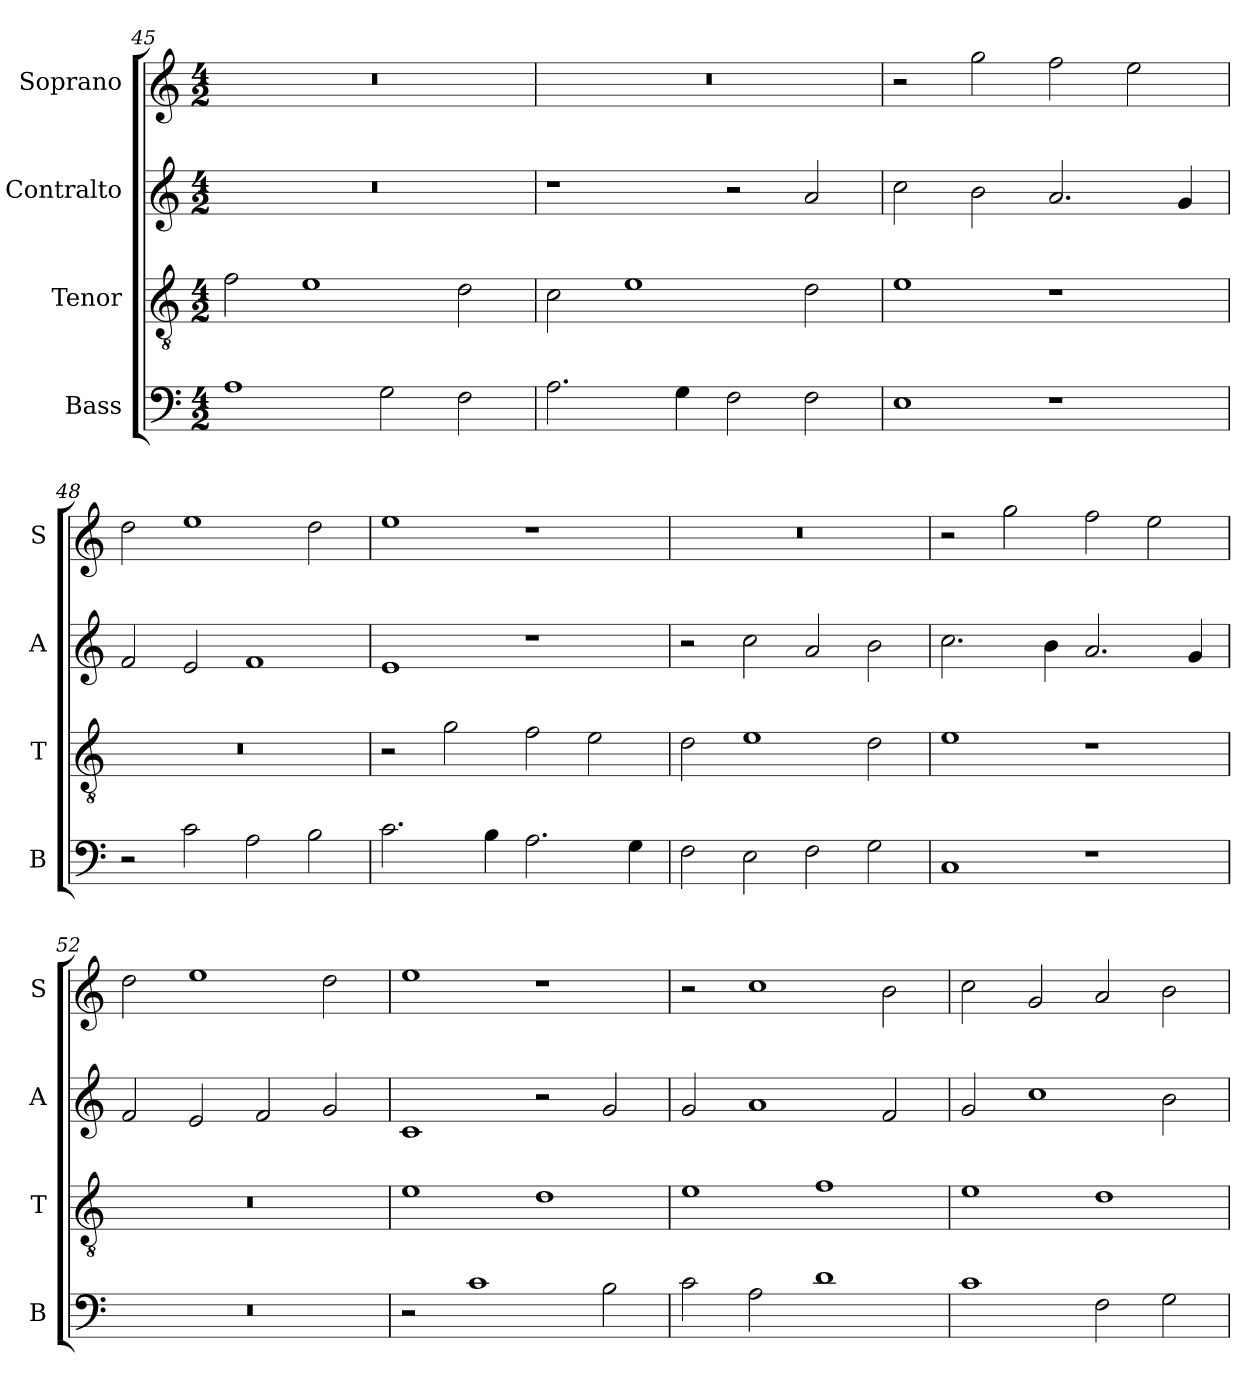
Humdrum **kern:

**kern	**kern	**kern	**kern
*part4	*part3	*part2	*part1
*staff4	*staff3	*staff2	*staff1
*I"Bass	*I"Tenor	*I"Contralto	*I"Soprano
*I'B	*I'T	*I'A	*I'S
*clefF4	*clefGv2	*clefG2	*clefG2
*k[]	*k[]	*k[]	*k[]
*C:ion	*C:ion	*C:ion	*C:ion
*M4/2	*M4/2	*M4/2	*M4/2
=45	=45	=45	=45
1A	2f	0r	0r
.	1e	.	.
2G	.	.	.
2F	2d	.	.
=46	=46	=46	=46
2.A	2c	1r	0r
.	1e	.	.
4G	.	.	.
2F	.	2r	.
2F	2d	2a	.
=47	=47	=47	=47
1E	1e	2cc	2r
.	.	2b	2gg
1r	1r	2.a	2ff
.	.	.	2ee
.	.	4g	.
=48	=48	=48	=48
2r	0r	2f	2dd
2c	.	2e	1ee
2A	.	1f	.
2B	.	.	2dd
=49	=49	=49	=49
2.c	2r	1e	1ee
.	2g	.	.
4B	.	.	.
2.A	2f	1r	1r
.	2e	.	.
4G	.	.	.
=50	=50	=50	=50
2F	2d	2r	0r
2E	1e	2cc	.
2F	.	2a	.
2G	2d	2b	.
=51	=51	=51	=51
1C	1e	2.cc	2r
.	.	.	2gg
.	.	4b	.
1r	1r	2.a	2ff
.	.	.	2ee
.	.	4g	.
=52	=52	=52	=52
0r	0r	2f	2dd
.	.	2e	1ee
.	.	2f	.
.	.	2g	2dd
=53	=53	=53	=53
2r	1e	1c	1ee
1c	.	.	.
.	1d	2r	1r
2B	.	2g	.
=54	=54	=54	=54
2c	1e	2g	2r
2A	.	1a	1cc
1d	1f	.	.
.	.	2f	2b
=55	=55	=55	=55
1c	1e	2g	2cc
.	.	1cc	2g
2F	1d	.	2a
2G	.	2b	2b
=	=	=	=
*-	*-	*-	*-
